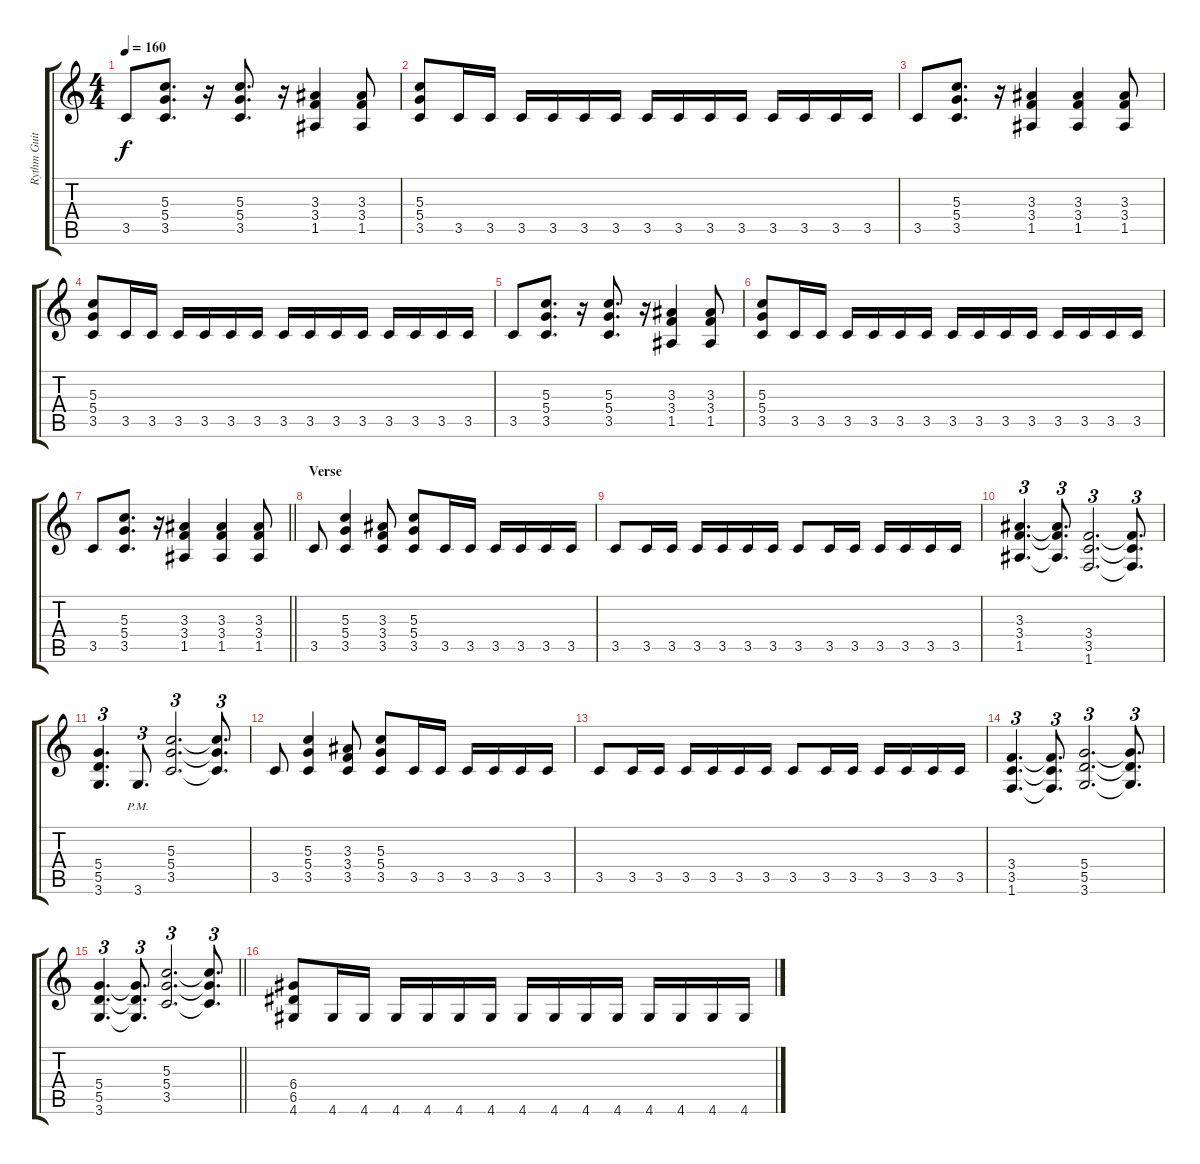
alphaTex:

\track ("Rythm Guitar - Li / Sam" "Rythm Guit") {instrument distortionguitar}
\staff {score tabs}
\tuning (E4 B3 G3 D3 A2 E2) {hide}
\ts (4 4)
\tempo 160
\clef g2
\ks c
3.5.8{dy f} (5.3 5.4 3.5).8{d} r.16 (5.3 5.4 3.5).8{d} r.16 (3.3 3.4 1.5).4 (3.3 3.4 1.5).8 |
(5.3 5.4 3.5).8 3.5.16 3.5.16 3.5.16 3.5.16 3.5.16 3.5.16 3.5.16 3.5.16 3.5.16 3.5.16 3.5.16 3.5.16 3.5.16 3.5.16 |
3.5.8 (5.3 5.4 3.5).8{d} r.16 (3.3 3.4 1.5).4 (3.3 3.4 1.5).4 (3.3 3.4 1.5).8 |
(5.3 5.4 3.5).8 3.5.16 3.5.16 3.5.16 3.5.16 3.5.16 3.5.16 3.5.16 3.5.16 3.5.16 3.5.16 3.5.16 3.5.16 3.5.16 3.5.16 |
3.5.8 (5.3 5.4 3.5).8{d} r.16 (5.3 5.4 3.5).8{d} r.16 (3.3 3.4 1.5).4 (3.3 3.4 1.5).8 |
(5.3 5.4 3.5).8 3.5.16 3.5.16 3.5.16 3.5.16 3.5.16 3.5.16 3.5.16 3.5.16 3.5.16 3.5.16 3.5.16 3.5.16 3.5.16 3.5.16 |
\barLineRight lightlight
3.5.8 (5.3 5.4 3.5).8{d} r.16 (3.3 3.4 1.5).4 (3.3 3.4 1.5).4 (3.3 3.4 1.5).8 |
\section ("" "Verse")
3.5.8 (5.3 5.4 3.5).4 (3.3 3.4 3.5).8 (5.3 5.4 3.5).8 3.5.16 3.5.16 3.5.16 3.5.16 3.5.16 3.5.16 |
3.5.8 3.5.16 3.5.16 3.5.16 3.5.16 3.5.16 3.5.16 3.5.8 3.5.16 3.5.16 3.5.16 3.5.16 3.5.16 3.5.16 |
(3.3 3.4 1.5).4{d tu (3 2)} (3.3{t} 3.4{t} 1.5{t}).8{d tu (3 2)} (3.4 3.5 1.6).2{d tu (3 2)} (3.4{t} 3.5{t} 1.6{t}).8{d tu (3 2)} |
(5.4 5.5 3.6).4{d tu (3 2)} 3.6{pm}.8{d tu (3 2)} (5.3 5.4 3.5).2{d tu (3 2)} (5.3{t} 5.4{t} 3.5{t}).8{d tu (3 2)} |
3.5.8 (5.3 5.4 3.5).4 (3.3 3.4 3.5).8 (5.3 5.4 3.5).8 3.5.16 3.5.16 3.5.16 3.5.16 3.5.16 3.5.16 |
3.5.8 3.5.16 3.5.16 3.5.16 3.5.16 3.5.16 3.5.16 3.5.8 3.5.16 3.5.16 3.5.16 3.5.16 3.5.16 3.5.16 |
(3.4 3.5 1.6).4{d tu (3 2)} (3.4{t} 3.5{t} 1.6{t}).8{d tu (3 2)} (5.4 5.5 3.6).2{d tu (3 2)} (5.4{t} 5.5{t} 3.6{t}).8{d tu (3 2)} |
\barLineRight lightlight
(5.4 5.5 3.6).4{d tu (3 2)} (5.4{t} 5.5{t} 3.6{t}).8{d tu (3 2)} (5.3 5.4 3.5).2{d tu (3 2)} (5.3{t} 5.4{t} 3.5{t}).8{d tu (3 2)} |
\section ("" "")
(6.4 6.5 4.6).8 4.6.16 4.6.16 4.6.16 4.6.16 4.6.16 4.6.16 4.6.16 4.6.16 4.6.16 4.6.16 4.6.16 4.6.16 4.6.16 4.6.16
